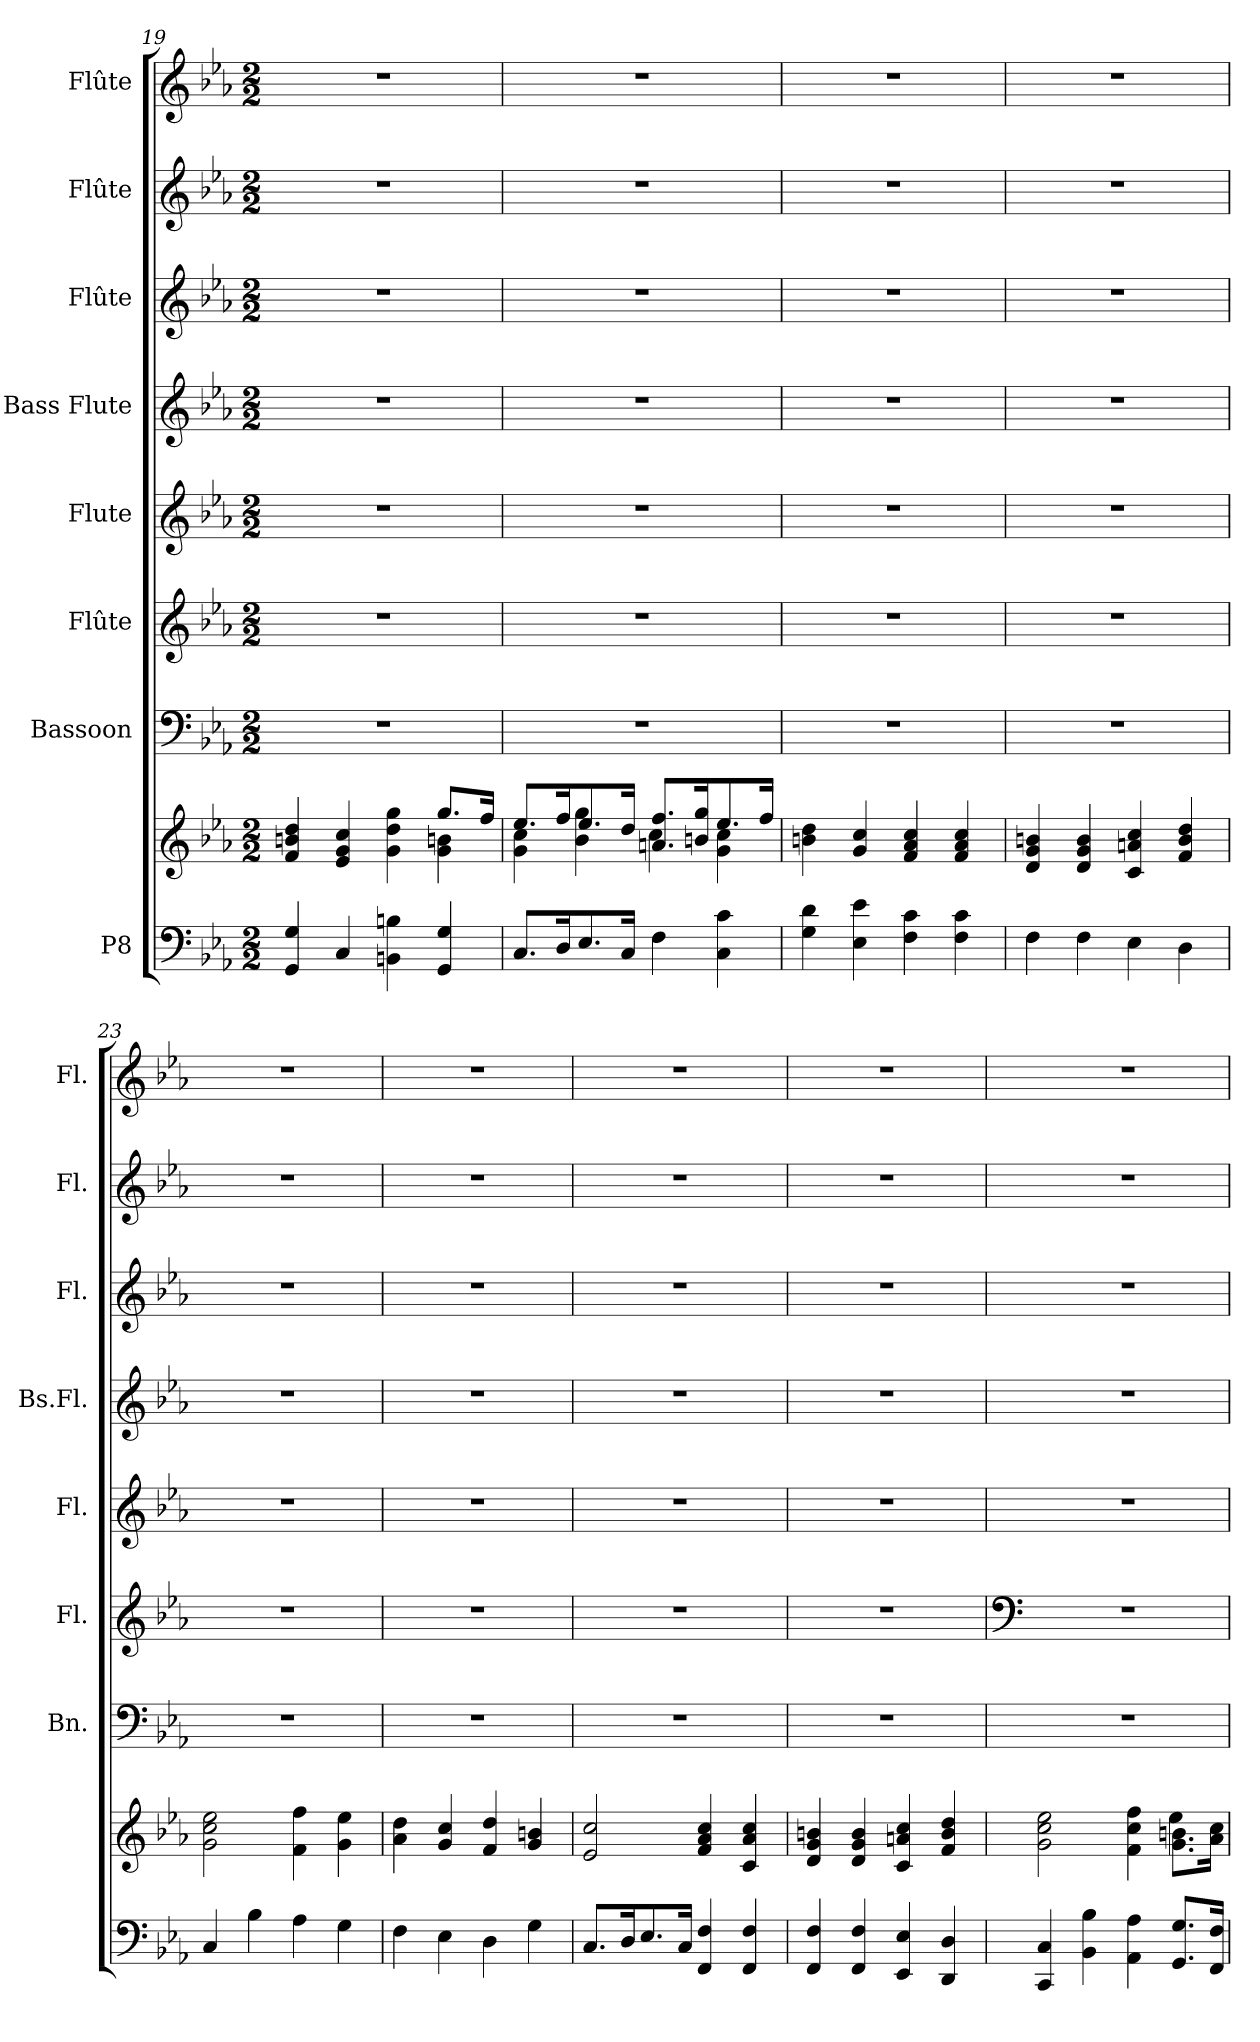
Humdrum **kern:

**kern	**kern	**kern	**kern	**kern	**kern	**kern	**kern	**kern
*part8	*part8	*part7	*part6	*part5	*part4	*part3	*part2	*part1
*staff9	*staff8	*staff7	*staff6	*staff5	*staff4	*staff3	*staff2	*staff1
*I"P8	*	*I"Bassoon	*I"Flûte	*I"Flute	*I"Bass Flute	*I"Flûte	*I"Flûte	*I"Flûte
*	*	*I'Bn.	*I'Fl.	*I'Fl.	*I'Bs.Fl.	*I'Fl.	*I'Fl.	*I'Fl.
!!LO:PB:g=z
*clefF4	*clefG2	*clefF4	*clefG2	*clefG2	*clefG2	*clefG2	*clefG2	*clefG2
*	*	*	*	*ITrd7c12	*ITrd7c12	*ITrd7c12	*	*
*k[b-e-a-]	*k[b-e-a-]	*k[b-e-a-]	*k[b-e-a-]	*k[b-e-a-]	*k[b-e-a-]	*k[b-e-a-]	*k[b-e-a-]	*k[b-e-a-]
*E-:	*E-:	*E-:	*E-:	*E-:	*E-:	*E-:	*E-:	*E-:
*M2/2	*M2/2	*M2/2	*M2/2	*M2/2	*M2/2	*M2/2	*M2/2	*M2/2
=19	=19	=19	=19	=19	=19	=19	=19	=19
*^	*^	*	*	*	*	*	*	*
4GG/ 4G/	1ryy	4f/ 4bn/ 4dd/	2.ryy	1r	1r	1r	1r	1r	1r	1r
4C/	.	4e-/ 4g/ 4cc/	.	.	.	.	.	.	.	.
4BBn\ 4Bn\	.	4g\ 4dd\ 4gg\	.	.	.	.	.	.	.	.
4GG/ 4G/	.	8.gg/L	4g\ 4bn\	.	.	.	.	.	.	.
.	.	16ff/Jk	.	.	.	.	.	.	.	.
=20	=20	=20	=20	=20	=20	=20	=20	=20	=20	=20
8.C/L	1ryy	8.ee-/L	4g\ 4cc\	1r	1r	1r	1r	1r	1r	1r
16D/k	.	16ff/k	.	.	.	.	.	.	.	.
8.E-/	.	8.ee-/	4b-\ 4gg\	.	.	.	.	.	.	.
16C/Jk	.	16dd/Jk	.	.	.	.	.	.	.	.
4F\	.	8.an/ 8.ff/L	4cc\	.	.	.	.	.	.	.
.	.	16bn/ 16gg/k	.	.	.	.	.	.	.	.
4C\ 4c\	.	8.ee-/	4g\ 4cc\	.	.	.	.	.	.	.
.	.	16ff/Jk	.	.	.	.	.	.	.	.
=21	=21	=21	=21	=21	=21	=21	=21	=21	=21	=21
4G\ 4d\	1ryy	4bn\ 4dd\	1ryy	1r	1r	1r	1r	1r	1r	1r
4E-\ 4e-\	.	4g/ 4cc/	.	.	.	.	.	.	.	.
4F\ 4c\	.	4f/ 4a-/ 4cc/	.	.	.	.	.	.	.	.
4F\ 4c\	.	4f/ 4a-/ 4cc/	.	.	.	.	.	.	.	.
=22	=22	=22	=22	=22	=22	=22	=22	=22	=22	=22
4F\	1ryy	4d/ 4g/ 4bn/	1ryy	1r	1r	1r	1r	1r	1r	1r
4F\	.	4d/ 4g/ 4b/	.	.	.	.	.	.	.	.
4E-\	.	4c/ 4an/ 4cc/	.	.	.	.	.	.	.	.
4D\	.	4f/ 4b/ 4dd/	.	.	.	.	.	.	.	.
=23	=23	=23	=23	=23	=23	=23	=23	=23	=23	=23
4C/	1ryy	2g\ 2cc\ 2ee-\	1ryy	1r	1r	1r	1r	1r	1r	1r
4B-\	.	.	.	.	.	.	.	.	.	.
4A-\	.	4f\ 4ff\	.	.	.	.	.	.	.	.
4G\	.	4g\ 4ee-\	.	.	.	.	.	.	.	.
=24	=24	=24	=24	=24	=24	=24	=24	=24	=24	=24
4F\	1ryy	4a-\ 4dd\	1ryy	1r	1r	1r	1r	1r	1r	1r
4E-\	.	4g/ 4cc/	.	.	.	.	.	.	.	.
4D\	.	4f/ 4dd/	.	.	.	.	.	.	.	.
4G\	.	4g/ 4bn/	.	.	.	.	.	.	.	.
=25	=25	=25	=25	=25	=25	=25	=25	=25	=25	=25
8.C/L	1ryy	2e-/ 2cc/	1ryy	1r	1r	1r	1r	1r	1r	1r
16D/k	.	.	.	.	.	.	.	.	.	.
8.E-/	.	.	.	.	.	.	.	.	.	.
16C/Jk	.	.	.	.	.	.	.	.	.	.
4FF/ 4F/	.	4f/ 4a-/ 4cc/	.	.	.	.	.	.	.	.
4FF/ 4F/	.	4c/ 4a-/ 4cc/	.	.	.	.	.	.	.	.
=26	=26	=26	=26	=26	=26	=26	=26	=26	=26	=26
4FF/ 4F/	1ryy	4d/ 4g/ 4bn/	1ryy	1r	1r	1r	1r	1r	1r	1r
4FF/ 4F/	.	4d/ 4g/ 4b/	.	.	.	.	.	.	.	.
4EE-/ 4E-/	.	4c/ 4an/ 4cc/	.	.	.	.	.	.	.	.
4DD/ 4D/	.	4f/ 4b/ 4dd/	.	.	.	.	.	.	.	.
!!LO:PB:g=z
=27	=27	=27	=27	=27	=27	=27	=27	=27	=27	=27
*	*	*	*	*	*clefF4	*	*	*	*	*
4CC/ 4C/	1ryy	2g\ 2cc\ 2ee-\	2.ryy	1r	1r	1r	1r	1r	1r	1r
4BB-\ 4B-\	.	.	.	.	.	.	.	.	.	.
4AA-\ 4A-\	.	4f\ 4cc\ 4ff\	.	.	.	.	.	.	.	.
8.GG/ 8.G/L	.	8.g\ 8.bn\L	4ee-\	.	.	.	.	.	.	.
16FF/ 16F/Jk	.	16a-\ 16cc\Jk	.	.	.	.	.	.	.	.
*v	*v	*	*	*	*	*	*	*	*	*
*	*v	*v	*	*	*	*	*	*	*
=	=	=	=	=	=	=	=	=
*-	*-	*-	*-	*-	*-	*-	*-	*-
